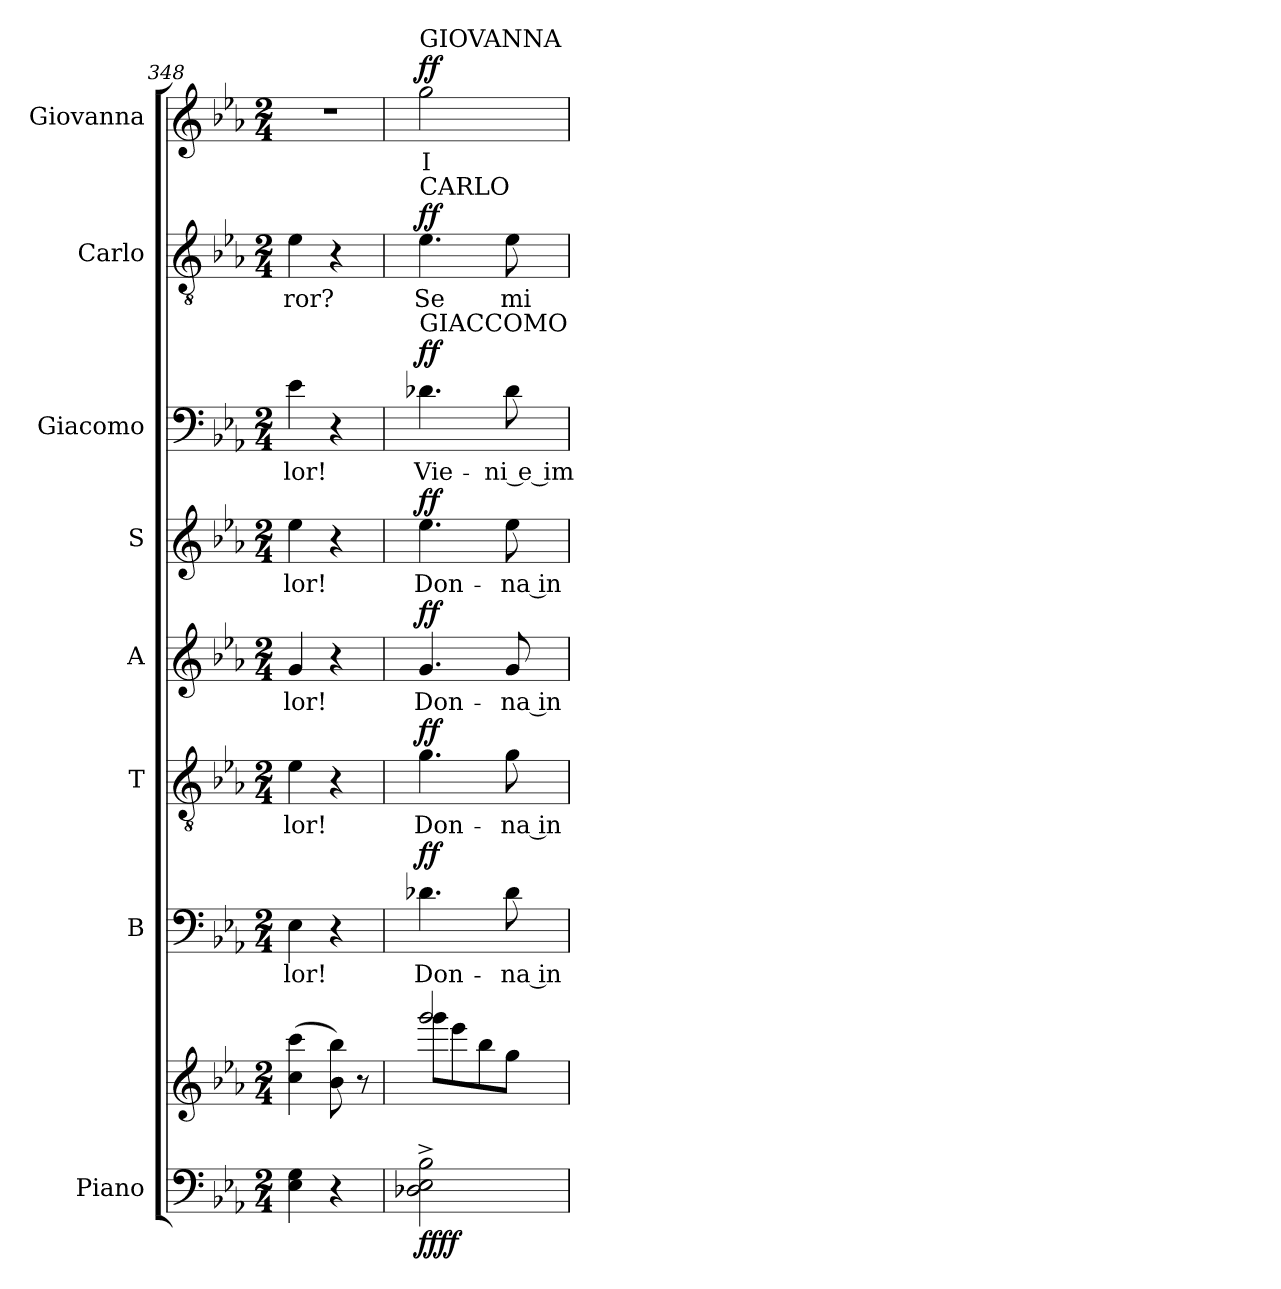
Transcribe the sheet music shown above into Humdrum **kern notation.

**kern	**kern	**dynam	**kern	**text	**dynam	**kern	**text	**dynam	**kern	**text	**dynam	**kern	**text	**dynam	**kern	**text	**dynam	**kern	**text	**dynam	**kern	**text	**dynam
*part8	*part8	*part8	*part7	*part7	*part7	*part6	*part6	*part6	*part5	*part5	*part5	*part4	*part4	*part4	*part3	*part3	*part3	*part2	*part2	*part2	*part1	*part1	*part1
*staff9	*staff8	*staff8/9	*staff7	*staff7	*staff7	*staff6	*staff6	*staff6	*staff5	*staff5	*staff5	*staff4	*staff4	*staff4	*staff3	*staff3	*staff3	*staff2	*staff2	*staff2	*staff1	*staff1	*staff1
*I"Piano	*	*	*I"B	*	*	*I"T	*	*	*I"A	*	*	*I"S	*	*	*I"Giacomo	*	*	*I"Carlo	*	*	*I"Giovanna	*	*
*I'Pno	*	*	*I'B	*	*	*I'T	*	*	*I'A	*	*	*I'S	*	*	*	*	*	*	*	*	*	*	*
*clefF4	*clefG2	*	*clefF4	*	*	*clefGv2	*	*	*clefG2	*	*	*clefG2	*	*	*clefF4	*	*	*clefGv2	*	*	*clefG2	*	*
*k[b-e-a-]	*k[b-e-a-]	*	*k[b-e-a-]	*	*	*k[b-e-a-]	*	*	*k[b-e-a-]	*	*	*k[b-e-a-]	*	*	*k[b-e-a-]	*	*	*k[b-e-a-]	*	*	*k[b-e-a-]	*	*
*M2/4	*M2/4	*	*M2/4	*	*	*M2/4	*	*	*M2/4	*	*	*M2/4	*	*	*M2/4	*	*	*M2/4	*	*	*M2/4	*	*
=348	=348	=348	=348	=348	=348	=348	=348	=348	=348	=348	=348	=348	=348	=348	=348	=348	=348	=348	=348	=348	=348	=348	=348
!	!	!	!	!LO:LY:b	!	!	!LO:LY:b	!	!	!LO:LY:b	!	!	!LO:LY:b	!	!	!LO:LY:b	!	!	!LO:LY:b	!	!	!	!
4E-\ 4G\	(4cc\ 4ccc\	.	4E-\	-lor!	.	4e-\	-lor!	.	4g/	-lor!	.	4ee-\	-lor!	.	4e-\	-lor!	.	4e-\	-ror?	.	2r	.	.
4r	8b-\ 8bb-\)	.	4r	.	.	4r	.	.	4r	.	.	4r	.	.	4r	.	.	4r	.	.	.	.	.
.	8r	.	.	.	.	.	.	.	.	.	.	.	.	.	.	.	.	.	.	.	.	.	.
=349	=349	=349	=349	=349	=349	=349	=349	=349	=349	=349	=349	=349	=349	=349	=349	=349	=349	=349	=349	=349	=349	=349	=349
*	*^	*	*	*	*	*	*	*	*	*	*	*	*	*	*	*	*	*	*	*	*	*	*
!	!	!	!	!	!	!	!	!	!	!	!	!	!	!	!	!	!	!	!	!	!	!LO:TX:a:t=GIOVANNA	!	!
!	!	!	!	!	!	!	!	!	!	!	!	!	!	!	!	!	!	!	!LO:TX:a:t=CARLO	!	!	!	!	!
!	!	!	!	!	!	!	!	!	!	!	!	!	!	!	!	!LO:TX:a:t=GIACCOMO	!	!	!	!	!	!	!	!
!	!	!	!LO:DY:b=2	!	!LO:LY:b	!	!	!LO:LY:b	!	!	!LO:LY:b	!	!	!LO:LY:b	!	!	!LO:LY:b	!	!	!LO:LY:b	!	!	!LO:LY:b	!
!	!	!	!LO:DY:n=1:b	!	!	!LO:DY:a	!	!	!LO:DY:a	!	!	!LO:DY:a	!	!	!LO:DY:a	!	!	!LO:DY:a	!	!	!LO:DY:a	!	!	!LO:DY:a
2D-X\^ 2E-\^ 2B-\^	2ggg/	8ggg\L	ff ff	4.d-X\	Don-	ff	4.g\	Don-	ff	4.g/	Don-	ff	4.ee-\	Don-	ff	4.d-X\	Vie-	ff	4.e-\	Se	ff	2gg\	I-	ff
.	.	8eee-\	.	.	.	.	.	.	.	.	.	.	.	.	.	.	.	.	.	.	.	.	.	.
.	.	8bb-\	.	.	.	.	.	.	.	.	.	.	.	.	.	.	.	.	.	.	.	.	.	.
!	!	!	!	!	!LO:LY:b	!	!	!LO:LY:b	!	!	!LO:LY:b	!	!	!LO:LY:b	!	!	!LO:LY:b	!	!	!LO:LY:b	!	!	!	!
.	.	8gg\J	.	8d-\	-na in-	.	8g\	-na in-	.	8g/	-na in-	.	8ee-\	-na in-	.	8d-\	-ni e im-	.	8e-\	mi	.	.	.	.
*	*v	*v	*	*	*	*	*	*	*	*	*	*	*	*	*	*	*	*	*	*	*	*	*	*
=	=	=	=	=	=	=	=	=	=	=	=	=	=	=	=	=	=	=	=	=	=	=	=
*-	*-	*-	*-	*-	*-	*-	*-	*-	*-	*-	*-	*-	*-	*-	*-	*-	*-	*-	*-	*-	*-	*-	*-
